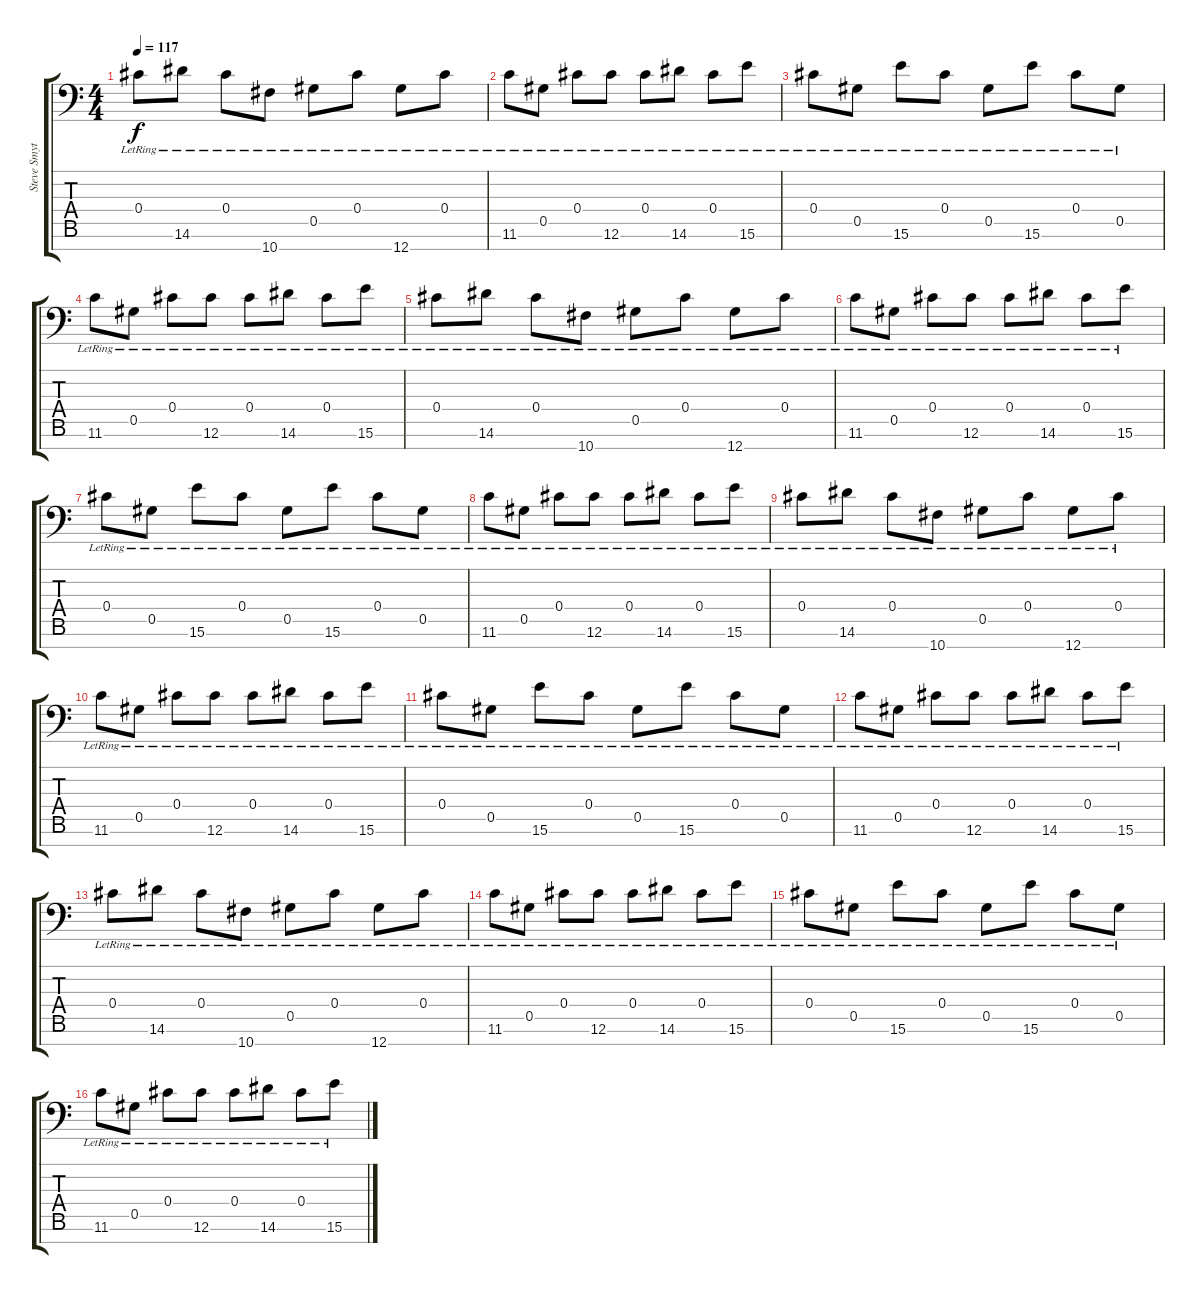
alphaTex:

\track ("Steve Smyth Rhythm" "Steve Smyt") {instrument distortionguitar}
\staff {score tabs}
\tuning (Eb4 Bb3 Gb3 Db3 Ab2 Db2 Ab1) {hide}
\ts (4 4)
\tempo 117
\clef f4
\ks c
0.4{lr}.8{dy f} 14.6{lr}.8 0.4{lr}.8 10.7{lr}.8 0.5{lr}.8 0.4{lr}.8 12.7{lr}.8 0.4{lr}.8 |
11.6{lr}.8{instrument acousticguitarsteel} 0.5{lr}.8 0.4{lr}.8 12.6{lr}.8 0.4{lr}.8 14.6{lr}.8 0.4{lr}.8 15.6{lr}.8 |
0.4{lr}.8 0.5{lr}.8 15.6{lr}.8 0.4{lr}.8 0.5{lr}.8 15.6{lr}.8 0.4{lr}.8 0.5{lr}.8 |
11.6{lr}.8{instrument acousticguitarsteel} 0.5{lr}.8 0.4{lr}.8 12.6{lr}.8 0.4{lr}.8 14.6{lr}.8 0.4{lr}.8 15.6{lr}.8 |
0.4{lr}.8 14.6{lr}.8 0.4{lr}.8 10.7{lr}.8 0.5{lr}.8 0.4{lr}.8 12.7{lr}.8 0.4{lr}.8 |
11.6{lr}.8{instrument acousticguitarsteel} 0.5{lr}.8 0.4{lr}.8 12.6{lr}.8 0.4{lr}.8 14.6{lr}.8 0.4{lr}.8 15.6{lr}.8 |
0.4{lr}.8 0.5{lr}.8 15.6{lr}.8 0.4{lr}.8 0.5{lr}.8 15.6{lr}.8 0.4{lr}.8 0.5{lr}.8 |
11.6{lr}.8{instrument acousticguitarsteel} 0.5{lr}.8 0.4{lr}.8 12.6{lr}.8 0.4{lr}.8 14.6{lr}.8 0.4{lr}.8 15.6{lr}.8 |
0.4{lr}.8 14.6{lr}.8 0.4{lr}.8 10.7{lr}.8 0.5{lr}.8 0.4{lr}.8 12.7{lr}.8 0.4{lr}.8 |
11.6{lr}.8{instrument acousticguitarsteel} 0.5{lr}.8 0.4{lr}.8 12.6{lr}.8 0.4{lr}.8 14.6{lr}.8 0.4{lr}.8 15.6{lr}.8 |
0.4{lr}.8 0.5{lr}.8 15.6{lr}.8 0.4{lr}.8 0.5{lr}.8 15.6{lr}.8 0.4{lr}.8 0.5{lr}.8 |
11.6{lr}.8{volume 12 instrument acousticguitarsteel} 0.5{lr}.8 0.4{lr}.8 12.6{lr}.8 0.4{lr}.8 14.6{lr}.8 0.4{lr}.8 15.6{lr}.8 |
0.4{lr}.8 14.6{lr}.8 0.4{lr}.8 10.7{lr}.8 0.5{lr}.8 0.4{lr}.8 12.7{lr}.8 0.4{lr}.8 |
11.6{lr}.8{volume 10 instrument acousticguitarsteel} 0.5{lr}.8 0.4{lr}.8 12.6{lr}.8 0.4{lr}.8 14.6{lr}.8 0.4{lr}.8 15.6{lr}.8 |
0.4{lr}.8 0.5{lr}.8 15.6{lr}.8 0.4{lr}.8 0.5{lr}.8 15.6{lr}.8 0.4{lr}.8 0.5{lr}.8 |
11.6{lr}.8{volume 8 instrument acousticguitarsteel} 0.5{lr}.8 0.4{lr}.8 12.6{lr}.8 0.4{lr}.8 14.6{lr}.8 0.4{lr}.8 15.6{lr}.8
